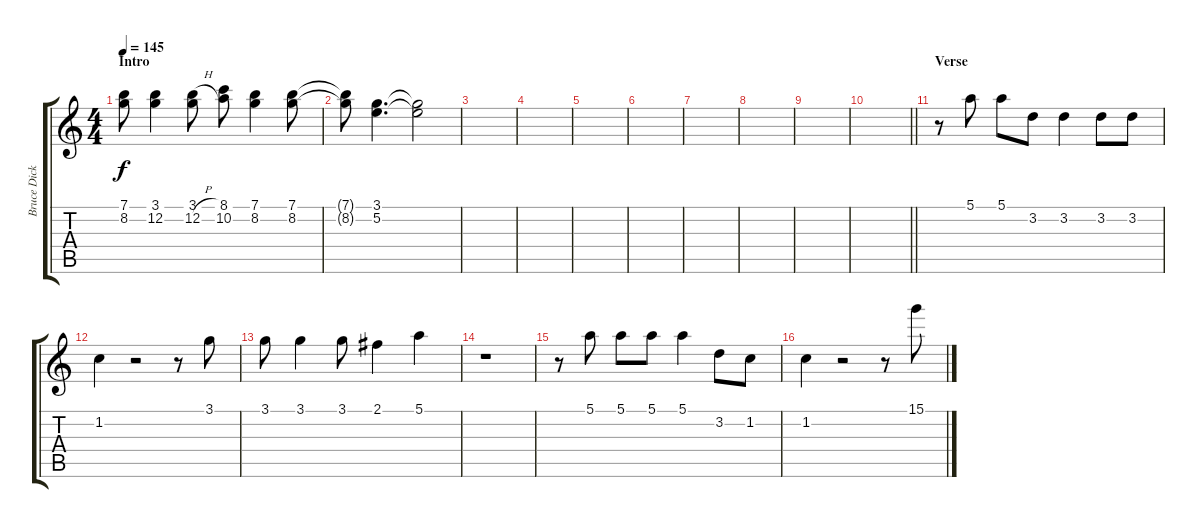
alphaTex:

\track ("Bruce Dickinson" "Bruce Dick") {instrument acousticguitarsteel}
\staff {score tabs}
\tuning (E4 B3 G3 D3 A2 E2) {hide}
\ts (4 4)
\section ("" "Intro")
\tempo 145
\clef g2
\ks c
(7.1 8.2).8{dy f instrument acousticguitarsteel} (3.1 12.2).4 (3.1{h} 12.2{h}).8 (8.1 10.2).8 (7.1 8.2).4 (7.1 8.2).8 |
(7.1{t} 8.2{t}).8 (3.1 5.2).4{d} (3.1{t} 5.2{t}).2 |
|
|
|
|
|
|
|
\barLineRight lightlight
|
\section ("" "Verse")
r.8 5.1.8 5.1.8 3.2.8 3.2.4 3.2.8 3.2.8 |
1.2.4 r.2 r.8 3.1.8 |
3.1.8 3.1.4 3.1.8 2.1.4 5.1.4 |
r.1 |
r.8 5.1.8 5.1.8 5.1.8 5.1.4 3.2.8 1.2.8 |
1.2.4 r.2 r.8 15.1.8
